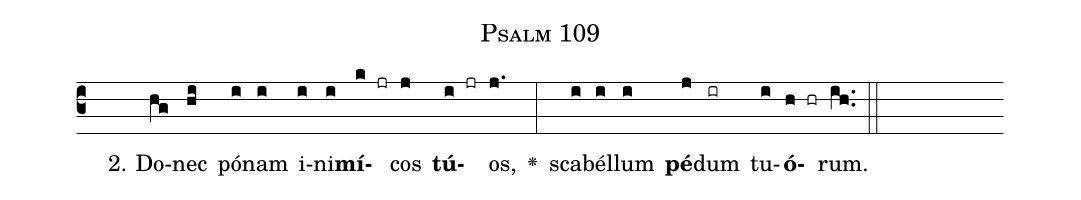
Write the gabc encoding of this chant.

name: Psalm 109;
office-part: Ant 1;
%%
% The syntax in this part is called gabc. Please refer to http://home.gna.org/gregorio/gabc/#basis

(c3) ()() 2. Do(hg)nec(hi) pó(i)nam(i) i(i)ni(i)<b>mí</b>(k jr)cos(j) <b>tú</b>(i jr)os,(j.) <v>\greheightstar</v>(:) sca(i)bél(i)lum(i) <b>pé</b>(j)dum(ir) tu(i)<b>ó</b>(h hr)rum.(ih..) (::)
